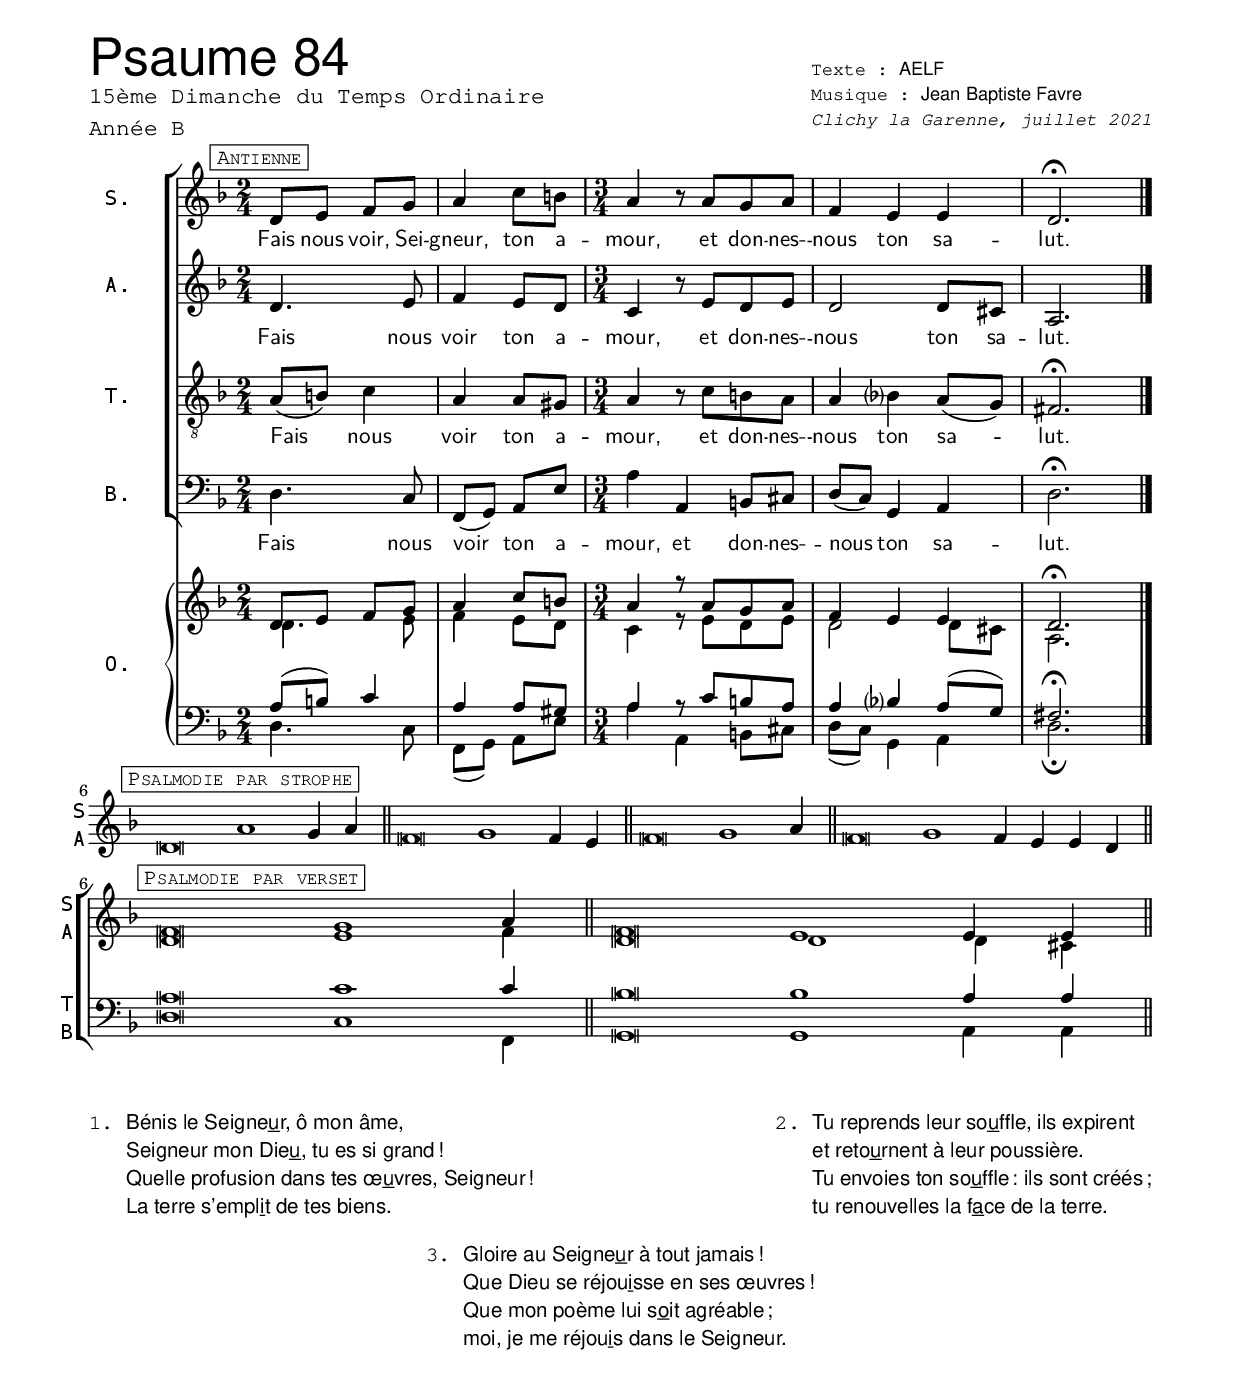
\version "2.18.2"
\language "english"
\include "../libs/commonFunctions.ily"

scoreHeader = \header {
  title = "Psaume 84"
  subtitle = \markup { \column { "15ème Dimanche du Temps Ordinaire" "Année B" }}
  composer = "Jean Baptiste Favre"
  poet = "AELF"
  date = "Clichy la Garenne, juillet 2021"
}

%%%%%%%%%%%%%%%%%%%%%%%%%%%%%%
%%%%%%%%%%  Global  %%%%%%%%%%
%%%%%%%%%%%%%%%%%%%%%%%%%%%%%%

keyTime = {
  \time 2/4 \key d \minor
}

%%%%%%%%%%%%%%%%%%%%%%%%%%%%%%
%%%%%%%%%% Antiphon %%%%%%%%%%
%%%%%%%%%%%%%%%%%%%%%%%%%%%%%%
antiphonRythm = \relative c' {
  \once \override Score.RehearsalMark.break-align-symbols = #'(clef)
  \markCustom "Antienne"
  \time 2/4
  s2*2
  \time 3/4
  s2.
  s2.*2 \bar "|." \break
  }

antiphonMusicSoprano = \relative c' {
  d8 e f g a4 c8 b a4 r8
  a8 g a f4 e e d2. \fermata
  }

antiphonMusicAlto = \relative c' {
  d4. e8 f4 e8 d c4 r8
  e8 d e d2 d8 cs a2.
  }

antiphonMusicTenor =  \relative c' {
  a8 (b) c4 a4 a8 gs a4 r8
  c8 b a a4 bf? a8 (g) fs2. \fermata
  }

antiphonMusicBass =  \relative f {
  d4. c8 f,8 (g) a8 e' a4
  a,4 b8 cs d8 (c) g4 a d2. \fermata
  }

antiphonLyrics = \lyricmode {
  Fais nous voir, Sei -- gneur, ton a -- mour,
  et don -- nes- -- nous ton sa -- lut.
  }

antiphonLyricsSoprano = \antiphonLyrics
antiphonLyricsAlto = \lyricmode {
  Fais nous voir ton a -- mour,
  et don -- nes- -- nous ton sa -- lut.
  }
antiphonLyricsTenor = \lyricmode {
  Fais nous voir ton a -- mour,
  et don -- nes- -- nous ton sa -- lut.
  }
antiphonLyricsBass =  \lyricmode {
  Fais nous voir ton a -- mour,
  et don -- nes- -- nous ton sa -- lut.
  }

%%%%%%%%%%%%%%%%%%%%%%%%%%%%%%%%%%%%%%%%%%%%%%
%%%%%%%%%%          Verses          %%%%%%%%%%
%%%%%%%%%%%%%%%%%%%%%%%%%%%%%%%%%%%%%%%%%%%%%%

verseRythm = \relative c' {
  \antiphonRythm \accidentalStyle forget
  \once \override Score.RehearsalMark.break-align-symbols = #'(clef)
  \markCustom "Psalmodie par strophe"
  \cadenzaOn
  s\breve s1 s4 s \bar "||"
  s\breve s1 s4 s \bar "||"
  s\breve s1 s4 \bar "||"
  s\breve s1 s4 s s s \bar "||" \break
  \markCustom "Psalmodie par verset"
  s\breve s1 s4 \bar "||"
  s\breve s1 s4 s \bar "||"
  }
verseMusicSoprano = \relative c' {
  \antiphonRythm
  d\breve a'1 g4 a
  f\breve g1 f4 e
  f\breve g1 a4
  f\breve g1 f4 e e d

  f\breve g1 a4
  f\breve e1 e4 e
  }

verseMusicAlto = \relative c' {
  \antiphonRythm
  s\breve s1 s4 s
  s\breve s1 s4 s
  s\breve s1 s4
  s\breve s1 s4 s s s

  d\breve e1 f4
  d\breve d1 d4 cs
  }

verseMusicTenor = \relative c {
  \antiphonRythm
  s\breve s1 s4 s
  s\breve s1 s4 s
  s\breve s1 s4
  s\breve s1 s4 s s s

  a'\breve c1 c4
  bf\breve bf1 a4 a
  }

verseMusicBass = \relative f {
  \antiphonRythm
  s\breve s1 s4 s
  s\breve s1 s4 s
  s\breve s1 s4
  s\breve s1 s4 s s s

  d\breve c1 f,4
  g\breve g1 a4 a
  }

verseLyrics = \markup {
  \vspace #2
  \override #'(font-family . sans)
  \column {
    \fill-line {
      \left-column{
        \concat { \typewriter "1. " "Bénis le Seigne" \underline u "r, ô mon âme," }
        \concat { \typewriter "   " "Seigneur mon Die" \underline u ", tu es si grand !" }
        \concat { \typewriter "   " "Quelle profusion dans tes œ" \underline u "vres, Seigneur !" }
        \concat { \typewriter "   " "La terre s’empl" \underline i "t de tes biens." }
      }
      \hspace #1
      \left-column {
        \concat { \typewriter "2. " "Tu reprends leur so" \underline u "ffle, ils expirent" }
        \concat { \typewriter "   " "et reto" \underline u "rnent à leur poussière." }
        \concat { \typewriter "   " "Tu envoies ton so" \underline u "ffle : ils sont créés ;" }
        \concat { \typewriter "   " "tu renouvelles la f" \underline a "ce de la terre." }
      }
    }
    \vspace #1
    \fill-line {
      \left-column {
        \concat { \typewriter "3. " "Gloire au Seigne" \underline u "r à tout jamais !" }
        \concat { \typewriter "   " "Que Dieu se réjou" \underline i "sse en ses œuvres !" }
        \concat { \typewriter "   " "Que mon poème lui s" \underline o "it agréable ;" }
        \concat { \typewriter "   " "moi, je me réjou" \underline i "s dans le Seigneur." }
      }
    }
  }
}

%%%%%%%%%%%%%%%%%%%%%%%%%%%%%%%%%%%%%%%%%%%%%%%%%%%%%%%%%%%%%%%%%%%%%
%%%%%%%%%%%%%%%%%%%          Draw score          %%%%%%%%%%%%%%%%%%%%
%%%%%%%%%%%%%%%%%%%%%%%%%%%%%%%%%%%%%%%%%%%%%%%%%%%%%%%%%%%%%%%%%%%%%

partition = <<
    % Antienne à 4 voix mixtes
    \new ChoirStaff = "antiphonChoirStaff"
    <<
      %\new Staff = "antiphonCounterpointStaff" \with {
      %  instrumentName = "Ctre-chant"
      %  shortInstrumentName = "C"
      %}
      %<<
      %  \clef "treble"
      %  \keyTime
      %  \antiphonRythm
      %  \new Voice = "antiphonCounterpoint" { \antiphonMusicCounterpoint \fermata }
      %  \new Lyrics \lyricsto "antiphonCounterpoint" \antiphonLyricsCounterpoint
      %>>
      \new Staff = "antiphonSopranoStaff" \with { instrumentName = "S." shortInstrumentName = "S" }
      <<
        \clef "treble"
        \keyTime
        \new Dynamics \antiphonRythm
        \new Voice = "antiphonSoprano" { \antiphonMusicSoprano }
        \new Lyrics \lyricsto "antiphonSoprano" \antiphonLyricsSoprano
      >>
      \new Staff = "antiphonAltoStaff" \with { instrumentName = "A." shortInstrumentName = "A" }
      <<
        \clef "treble"
        \keyTime
        \new Dynamics \antiphonRythm
        \new Voice = "antiphonAlto" { \antiphonMusicAlto }
        \new Lyrics \lyricsto "antiphonAlto" \antiphonLyricsAlto
      >>
      \new Staff = "antiphonTenorStaff" \with { instrumentName = "T." shortInstrumentName = "T" }
      <<
        \clef "treble_8"
        \keyTime
        \new Dynamics \antiphonRythm
        \new Voice = "antiphonTenor" { \antiphonMusicTenor }
        \new Lyrics \lyricsto "antiphonTenor" { \antiphonLyricsTenor \lyricmode { Al -- le -- lu -- ia&nbsp;! } }
      >>
      \new Staff  = "antiphonBassStaff" \with { instrumentName = "B." shortInstrumentName = "B" }
      <<
        \clef "bass"
        \keyTime
        \new Dynamics \antiphonRythm
        \new Voice = "antiphonBass" { \antiphonMusicBass }
        \new Lyrics \lyricsto "antiphonBass" \antiphonLyricsBass
      >>
    >>
    % Accompagnement Piano / Orgue
    \new PianoStaff = "antiphonPianoStaff" \with {
      instrumentName = #"O."
      shortInstrumentName = #"O"
      printPartCombineTexts = ##f
    }
    <<
      \new Staff = "antiphonPianoStaffSA"
      <<
        \clef treble
        \keyTime
        \new Voice = "antiphonMusicSoprano" { \voiceOne \antiphonMusicSoprano }
        \new Voice = "antiphonMusicAlto" { \voiceTwo \antiphonMusicAlto }
      >>
      \new Staff = "antiphonPianoStaffTB"
      <<
        \clef bass
        \keyTime
        \new Voice = "antiphonMusicTenor" { \voiceThree \antiphonMusicTenor }
        \new Voice = "antiphonMusicBass" { \voiceFour \antiphonMusicBass }
      >>
    >>
    % Psalmodie à 4 voix mixtes
    \new ChoirStaff = "verseChoirStaff" \with { printPartCombineTexts = ##f }
    <<
      \new Staff = "verseChoirStaffSA"
      \with { shortInstrumentName = \markup { \right-column { "S" "A" } } }
      <<
        \override Staff.VerticalAxisGroup.remove-first = ##t
        \clef treble
        \keyTime
        \new Voice \verseRythm
        \new Voice = "verseSoprano" { \voiceOne \verseMusicSoprano }
        \new Voice { \voiceTwo \verseMusicAlto }
      >>
      \new Staff = "verseChoirStaffTB"
      \with { shortInstrumentName = \markup { \right-column { "T" "B" } } }
      <<
        \override Staff.VerticalAxisGroup.remove-first = ##t
        \clef bass
        \keyTime
        \new Voice \verseRythm
        \new Voice { \voiceOne \verseMusicTenor }
        \new Voice { \voiceTwo \verseMusicBass }
      >>
    >>
  >>

% PDF output
\paper {
  top-margin = 2\cm
  bottom-margin = 2\cm
  left-margin = 1.5\cm
  right-margin = 1.5\cm
  markup-system-spacing = #'((basic-distance . 5)
     (minimum-distance . 5)
     (padding . 1)
     (stretchability . 5))
 system-system-spacing = #'((basic-distance . 5)
     (minimum-distance . 5)
     (padding . 1)
     (stretchability . 5))
  #(define fonts
    (set-global-fonts
     #:music "emmentaler"
     #:brace "emmentaler"
     #:roman "Latin Modern Roman"
     #:sans "Cantarell"
    ))
  #(include-special-characters)
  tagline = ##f
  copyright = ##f
  scoreTitleMarkup = \markup \columns {
    \fill-line {
      \column {
        \line {
          \left-column {
            \fontsize #8 \sans \fromproperty #'header:title
            \fontsize #1 \typewriter \fromproperty #'header:subtitle
          }
        }
      }
      \column {
        \line {
          \fontsize #-1
          \left-column {
            \line { \concat { \typewriter "Texte&nbsp;: " \sans \fromproperty #'header:poet \bold " " } }
            \line { \concat { \typewriter "Musique&nbsp;: " \sans \fromproperty #'header:composer \bold " " } }
            \typewriter \italic \fromproperty #'header:date
          }
        }
      }
    }
  }
}

#(set-global-staff-size 18)
\score {
  \partition
  \layout {
      ragged-last = ##f
      \context {
          \Staff
          \RemoveEmptyStaves
          \override NoteHead #'style = #'altdefault
          \override InstrumentName #'font-name = #"Monospace Regular"
      }
      \context {
          \PianoStaff
          \RemoveEmptyStaves
          \override NoteHead #'style = #'altdefault
          \override InstrumentName #'font-name = #"Monospace Regular"
      }
      \context {
          \ChoirStaff
          \RemoveEmptyStaves
          \override NoteHead #'style = #'altdefault
          \override InstrumentName #'font-name = #"Monospace Regular"
      }
      \override LyricText #'font-name = #"Latin Modern Sans"
      \override Score.RehearsalMark.font-family = #'typewriter
  }
  \scoreHeader
}

% Midi output
\score {
  <<
    \unfoldRepeats {
    \new PianoStaff = "antiphonMusic"
    <<
      \new Staff <<
        \keyTime \tempo 4. = 60 \clef treble
        \new Dynamics \antiphonRythm
        \new Voice = "antiphonMusicSoprano" \antiphonMusicSoprano
        \new Voice = "antiphonMusicAlto" \antiphonMusicAlto
      >>
      \new Staff <<
        \keyTime \clef bass
        \new Dynamics \antiphonRythm
        \new Voice = "antiphonMusicTenor" \antiphonMusicTenor
        \new Voice = "antiphonMusicBass" \antiphonMusicBass
      >>
    >>
    \new ChoirStaff = "verseMusic"
    <<
      \new Staff = "verseMusicSA" \with {
        shortInstrumentName = \markup { \right-column { "S" "A" } }
      }
      <<
        \keyTime
        \clef treble
        \new Dynamics \antiphonRythm
        \new Voice = "verseMusicSoprano" \verseMusicSoprano
        \new Voice = "verseMusicAlto" \verseMusicAlto
      >>
      \new Staff = "verseMusicTB" \with {
        shortInstrumentName = \markup { \right-column { "T" "B" } }
      }
      <<
        \keyTime
        \clef bass
        \new Dynamics \antiphonRythm
        \new Voice = "verseMusicTenor" \verseMusicTenor
        \new Voice = "verseMusicBass" \verseMusicBass
      >>
    >>
    }
  >>
  \midi {}
}
\verseLyrics